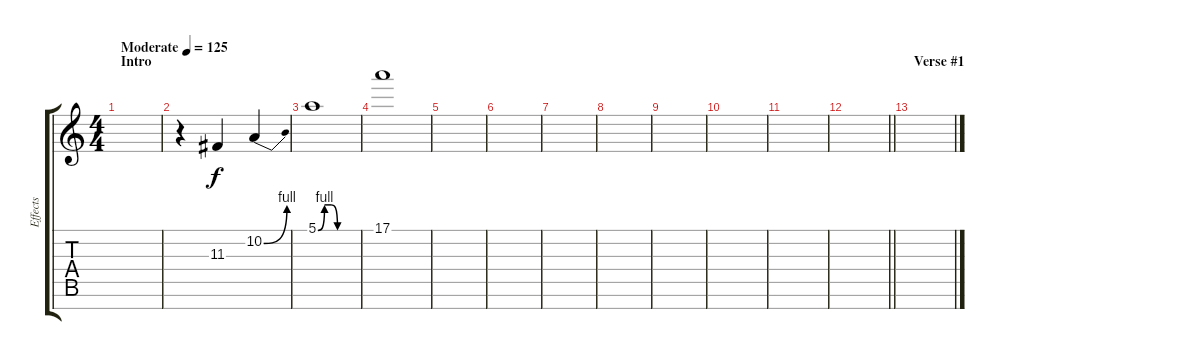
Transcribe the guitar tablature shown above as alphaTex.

\track ("Effects" "Effects") {instrument fx2soundtrack}
\staff {score tabs}
\tuning (E5 B3 G3 D3 A2 E2 B1) {hide}
\ts (4 4)
\section ("" "Intro")
\tempo (125 "Moderate")
\clef g2
\ks c
|
r.4 11.3.4 10.2{be (bend 0 0 60 4)}.4 |
5.1{be (custom 0 0 10 4 20 4 30 0 60 0)}.1 |
17.1.1 |
|
|
|
|
|
|
|
\barLineRight lightlight
|
\section ("" "Verse #1")
